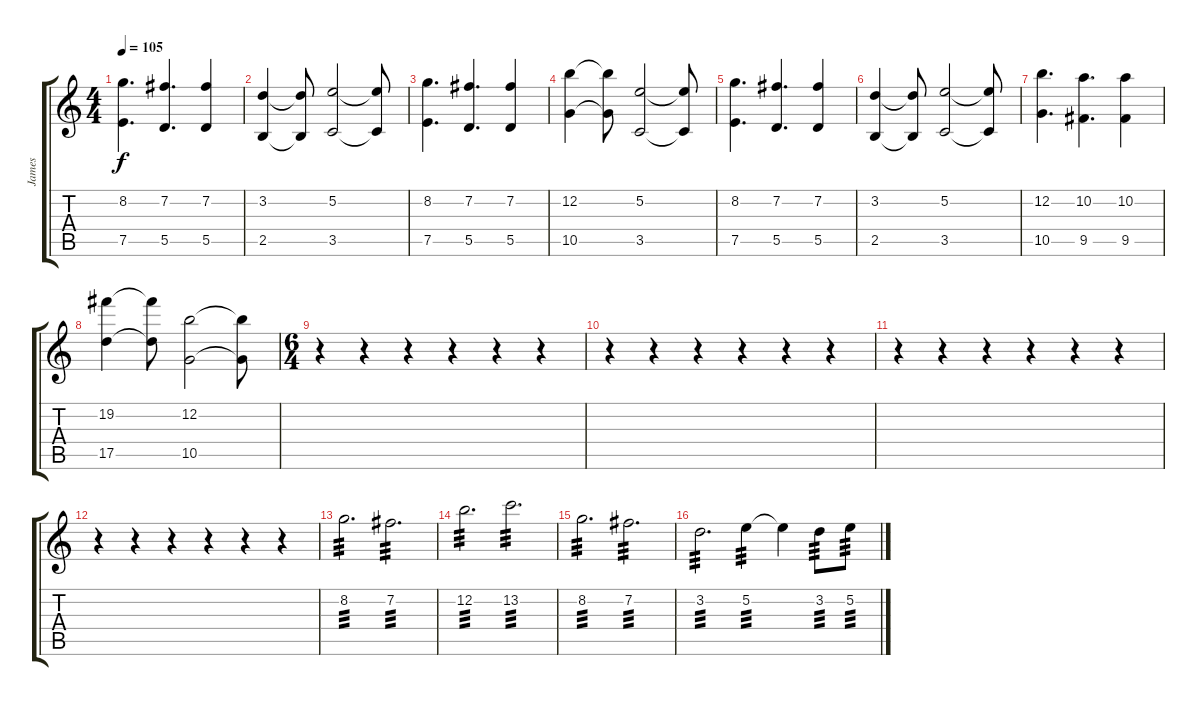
\track ("James" "James") {instrument electricguitarjazz}
\staff {score tabs}
\tuning (E4 B3 G3 D3 A2 D2) {hide}
\ts (4 4)
\tempo 105
\clef g2
\ks c
(8.2 7.5).4{d dy f} (7.2 5.5).4{d} (7.2 5.5).4 |
(3.2 2.5).4 (3.2{t} 2.5{t}).8 (5.2 3.5).2 (5.2{t} 3.5{t}).8 |
(8.2 7.5).4{d} (7.2 5.5).4{d} (7.2 5.5).4 |
(12.2 10.5).4 (12.2{t} 10.5{t}).8 (5.2 3.5).2 (5.2{t} 3.5{t}).8 |
(8.2 7.5).4{d} (7.2 5.5).4{d} (7.2 5.5).4 |
(3.2 2.5).4 (3.2{t} 2.5{t}).8 (5.2 3.5).2 (5.2{t} 3.5{t}).8 |
(12.2 10.5).4{d} (10.2 9.5).4{d} (10.2 9.5).4 |
(19.2 17.5).4 (19.2{t} 17.5{t}).8 (12.2 10.5).2 (12.2{t} 10.5{t}).8 |
\ts (6 4)
r.4 r.4 r.4 r.4 r.4 r.4 |
r.4 r.4 r.4 r.4 r.4 r.4 |
r.4 r.4 r.4 r.4 r.4 r.4 |
r.4 r.4 r.4 r.4 r.4 r.4 |
8.2.2{d tp 3 volume 16 instrument distortionguitar} 7.2.2{d tp 3} |
12.2.2{d tp 3} 13.2.2{d tp 3} |
8.2.2{d tp 3} 7.2.2{d tp 3} |
3.2.2{d tp 3} 5.2.4{tp 3} 5.2{t}.4 3.2.8{tp 3} 5.2.8{tp 3}
